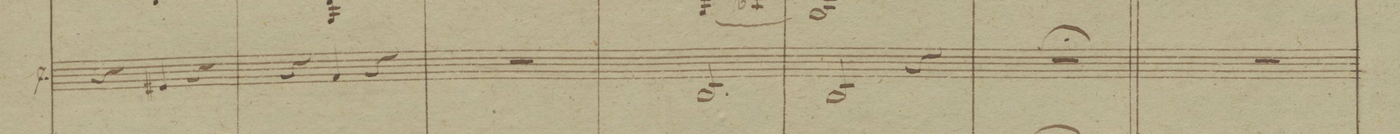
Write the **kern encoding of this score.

**kern	**dynam
*I"7.	*
*clefC3	*
*k[b-]	*
*M3/4	*
4r	.
4F#X/	.
4r	.
=147	=147
4r	.
4G/	.
4r	.
=148	=148
2.r	.
=149	=149
2.C/	.
=150	=150
2C/	.
4r	.
=151	=151
2.r;	.
=152||	=152||
2.r	.
=153	=153
*-	*-
